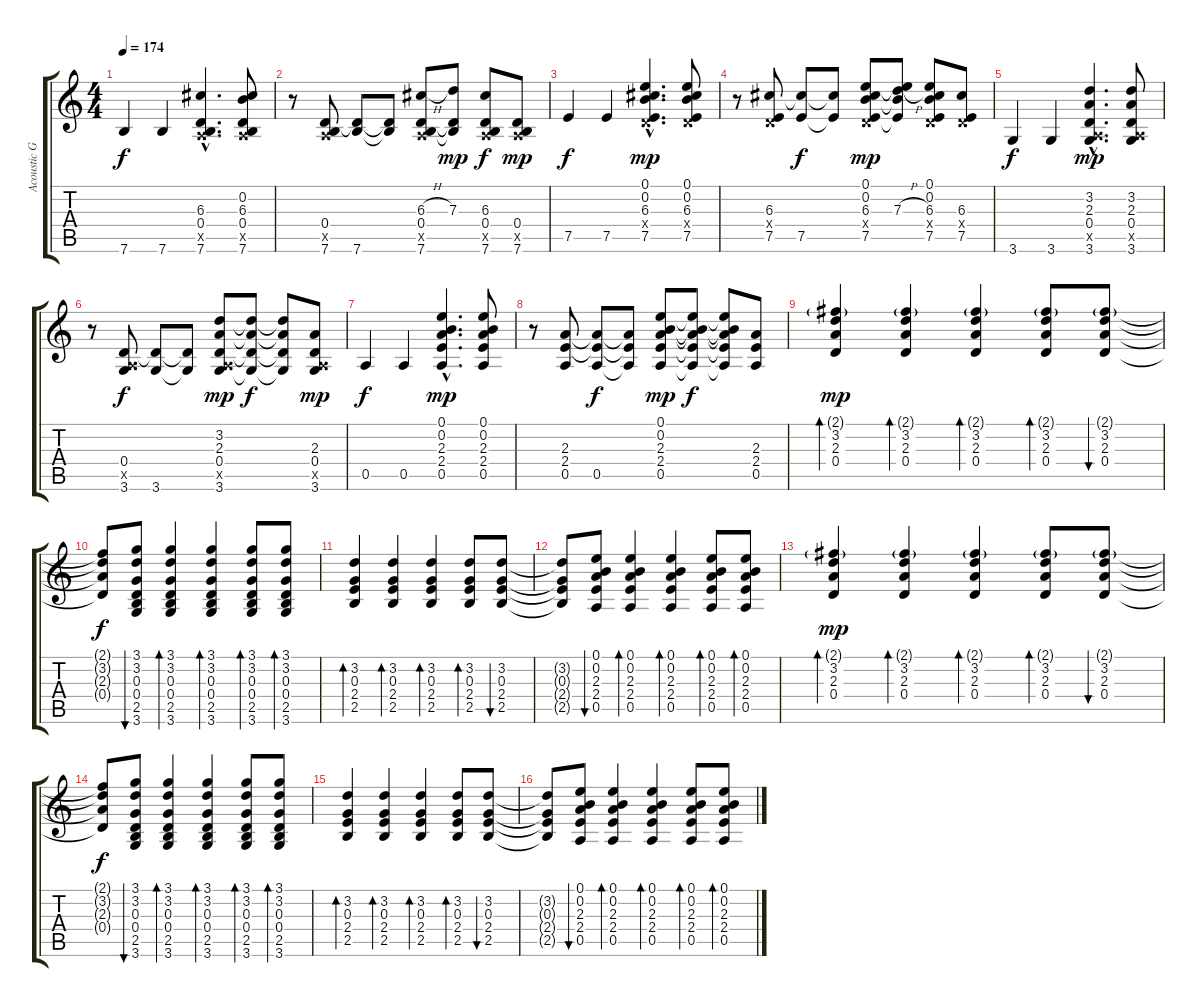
\track ("Acoustic Guitar" "Acoustic G") {instrument acousticguitarsteel}
\staff {score tabs}
\tuning (E4 B3 G3 D3 A2 E2) {hide}
\ts (4 4)
\tempo 174
\clef g2
\ks c
7.6.4{dy f} 7.6.4 (6.3{hac} 0.4{hac} 0.5{hac x} 7.6{hac}).4{d} (0.2 6.3 0.4 0.5{x} 7.6).8 |
r.8 (0.4 0.5{x} 7.6).8 (0.4{t} 7.6).8 (0.4{t} 7.6{t}).8 (6.3{h} 0.4 0.5{x} 7.6).8 (7.3 0.4{t} 7.6{t}).8{dy mp} (6.3 0.4 0.5{x} 7.6).8{dy f} (0.4 0.5{x} 7.6).8{dy mp} |
7.5.4{dy f} 7.5.4 (0.1{hac} 0.2{hac} 6.3{hac} 0.4{hac x} 7.5{hac}).4{d dy mp} (0.1 0.2 6.3 0.4{x} 7.5).8 |
r.8 (6.3 0.4{x} 7.5).8 (6.3{t} 7.5).8{dy f} (6.3{t} 7.5{t}).8 (0.1 0.2 6.3 0.4{x} 7.5).8{dy mp} (0.1{t} 0.2{t} 7.3{h} 7.5{t}).8 (0.1 0.2 6.3 0.4{x} 7.5).8 (6.3 0.4{x} 7.5).8 |
3.6.4{dy f} 3.6.4 (3.2{hac} 2.3{hac} 0.4{hac} 0.5{hac x} 3.6{hac}).4{d dy mp} (3.2 2.3 0.4 0.5{x} 3.6).8 |
r.8 (0.4 0.5{x} 3.6).8{dy f} (0.4{t} 3.6).8 (0.4{t} 3.6{t}).8 (3.2 2.3 0.4 0.5{x} 3.6).8{dy mp} (3.2{t} 2.3{t} 0.4{t} 3.6{t}).8{dy f} (3.2{t} 2.3{t} 0.4{t} 3.6{t}).8 (2.3 0.4 0.5{x} 3.6).8{dy mp} |
0.5.4{dy f} 0.5.4 (0.1{hac} 0.2{hac} 2.3{hac} 2.4{hac} 0.5{hac}).4{d dy mp} (0.1 0.2 2.3 2.4 0.5).8 |
r.8 (2.3 2.4 0.5).8 (2.3{t} 2.4{t} 0.5).8{dy f} (2.3{t} 2.4{t} 0.5{t}).8 (0.1 0.2 2.3 2.4 0.5).8{dy mp} (0.1{t} 0.2{t} 2.3{t} 2.4{t} 0.5{t}).8{dy f} (0.1{t} 0.2{t} 2.3{t} 2.4{t} 0.5{t}).8 (2.3 2.4 0.5).8 |
(2.1{g} 3.2 2.3 0.4).4{bd 60 dy mp volume 13 instrument acousticguitarsteel} (2.1{g} 3.2 2.3 0.4).4{bd 60} (2.1{g} 3.2 2.3 0.4).4{bd 60} (2.1{g} 3.2 2.3 0.4).8{bd 60} (2.1{g} 3.2 2.3 0.4).8{bu 60} |
(2.1{t} 3.2{t} 2.3{t} 0.4{t}).8{dy f} (3.1 3.2 0.3 0.4 2.5 3.6).8{bu 60} (3.1 3.2 0.3 0.4 2.5 3.6).4{bd 60} (3.1 3.2 0.3 0.4 2.5 3.6).4{bd 60} (3.1 3.2 0.3 0.4 2.5 3.6).8{bd 60} (3.1 3.2 0.3 0.4 2.5 3.6).8{bd 60} |
(3.2 0.3 2.4 2.5).4{bd 60} (3.2 0.3 2.4 2.5).4{bd 60} (3.2 0.3 2.4 2.5).4{bd 60} (3.2 0.3 2.4 2.5).8{bd 60} (3.2 0.3 2.4 2.5).8{bu 60} |
(3.2{t} 0.3{t} 2.4{t} 2.5{t}).8 (0.1 0.2 2.3 2.4 0.5).8{bu 60} (0.1 0.2 2.3 2.4 0.5).4{bd 60} (0.1 0.2 2.3 2.4 0.5).4{bd 60} (0.1 0.2 2.3 2.4 0.5).8{bd 60} (0.1 0.2 2.3 2.4 0.5).8{bd 60} |
(2.1{g} 3.2 2.3 0.4).4{bd 60 dy mp} (2.1{g} 3.2 2.3 0.4).4{bd 60} (2.1{g} 3.2 2.3 0.4).4{bd 60} (2.1{g} 3.2 2.3 0.4).8{bd 60} (2.1{g} 3.2 2.3 0.4).8{bu 60} |
(2.1{t} 3.2{t} 2.3{t} 0.4{t}).8{dy f} (3.1 3.2 0.3 0.4 2.5 3.6).8{bu 60} (3.1 3.2 0.3 0.4 2.5 3.6).4{bd 60} (3.1 3.2 0.3 0.4 2.5 3.6).4{bd 60} (3.1 3.2 0.3 0.4 2.5 3.6).8{bd 60} (3.1 3.2 0.3 0.4 2.5 3.6).8{bd 60} |
(3.2 0.3 2.4 2.5).4{bd 60} (3.2 0.3 2.4 2.5).4{bd 60} (3.2 0.3 2.4 2.5).4{bd 60} (3.2 0.3 2.4 2.5).8{bd 60} (3.2 0.3 2.4 2.5).8{bu 60} |
(3.2{t} 0.3{t} 2.4{t} 2.5{t}).8 (0.1 0.2 2.3 2.4 0.5).8{bu 60} (0.1 0.2 2.3 2.4 0.5).4{bd 60} (0.1 0.2 2.3 2.4 0.5).4{bd 60} (0.1 0.2 2.3 2.4 0.5).8{bd 60} (0.1 0.2 2.3 2.4 0.5).8{bd 60}
